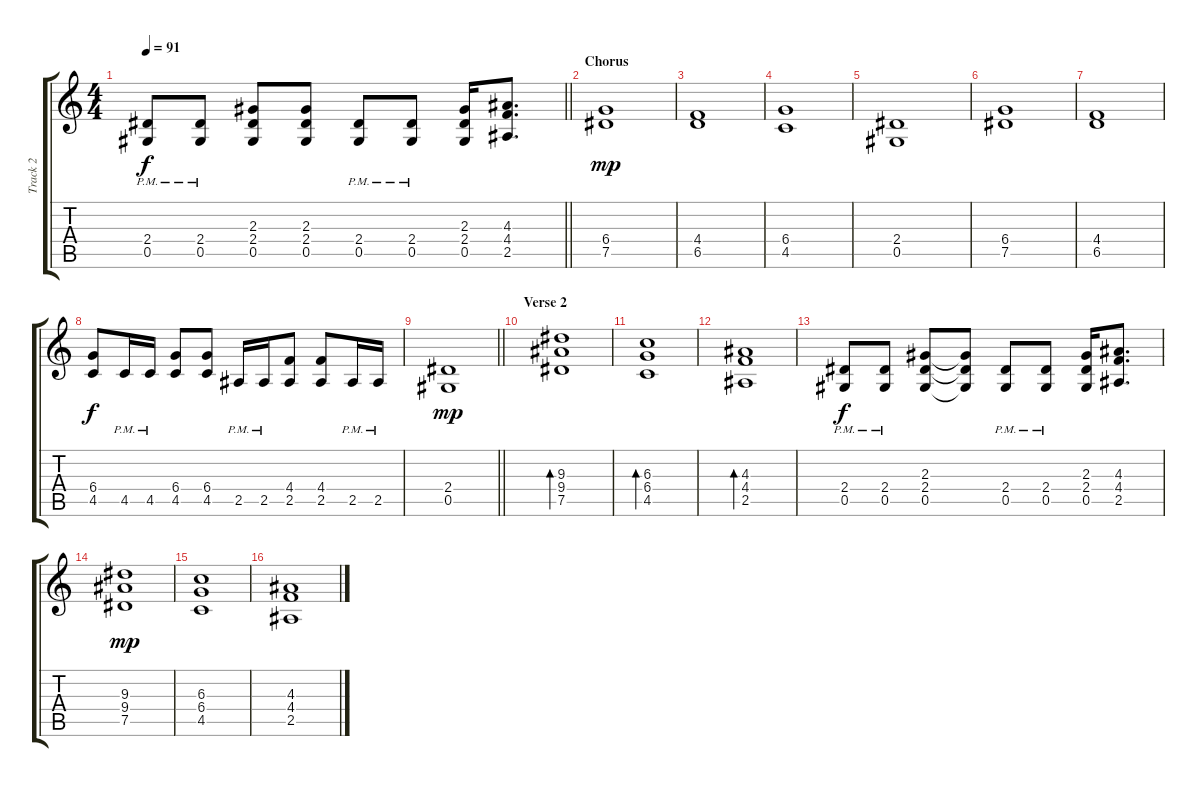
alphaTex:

\track ("Track 2" "Track 2") {instrument distortionguitar}
\staff {score tabs}
\tuning (Eb4 Bb3 Gb3 Db3 Ab2 Eb2) {hide}
\ts (4 4)
\tempo 91
\clef g2
\barLineRight lightlight
\ks c
(2.4{pm} 0.5{pm}).8{dy f} (2.4{pm} 0.5{pm}).8 (2.3 2.4 0.5).8 (2.3 2.4 0.5).8 (2.4{pm} 0.5{pm}).8 (2.4{pm} 0.5{pm}).8 (2.3 2.4 0.5).16 (4.3 4.4 2.5).8{d} |
\section ("" "Chorus")
(6.4 7.5).1{dy mp} |
(4.4 6.5).1 |
(6.4 4.5).1 |
(2.4 0.5).1 |
(6.4 7.5).1 |
(4.4 6.5).1 |
(6.4 4.5).8{dy f} 4.5{pm}.16 4.5{pm}.16 (6.4 4.5).8 (6.4 4.5).8 2.5{pm}.16 2.5{pm}.16 (4.4 2.5).8 (4.4 2.5).8 2.5{pm}.16 2.5{pm}.16 |
\barLineRight lightlight
(2.4 0.5).1{dy mp} |
\section ("" "Verse 2")
(9.3 9.4 7.5).1{bd 240} |
(6.3 6.4 4.5).1{bd 240} |
(4.3 4.4 2.5).1{bd 240} |
(2.4{pm} 0.5{pm}).8{dy f} (2.4{pm} 0.5{pm}).8 (2.3 2.4 0.5).8 (2.3{t} 2.4{t} 0.5{t}).8 (2.4{pm} 0.5{pm}).8 (2.4{pm} 0.5{pm}).8 (2.3 2.4 0.5).16 (4.3 4.4 2.5).8{d} |
(9.3 9.4 7.5).1{dy mp} |
(6.3 6.4 4.5).1 |
(4.3 4.4 2.5).1
